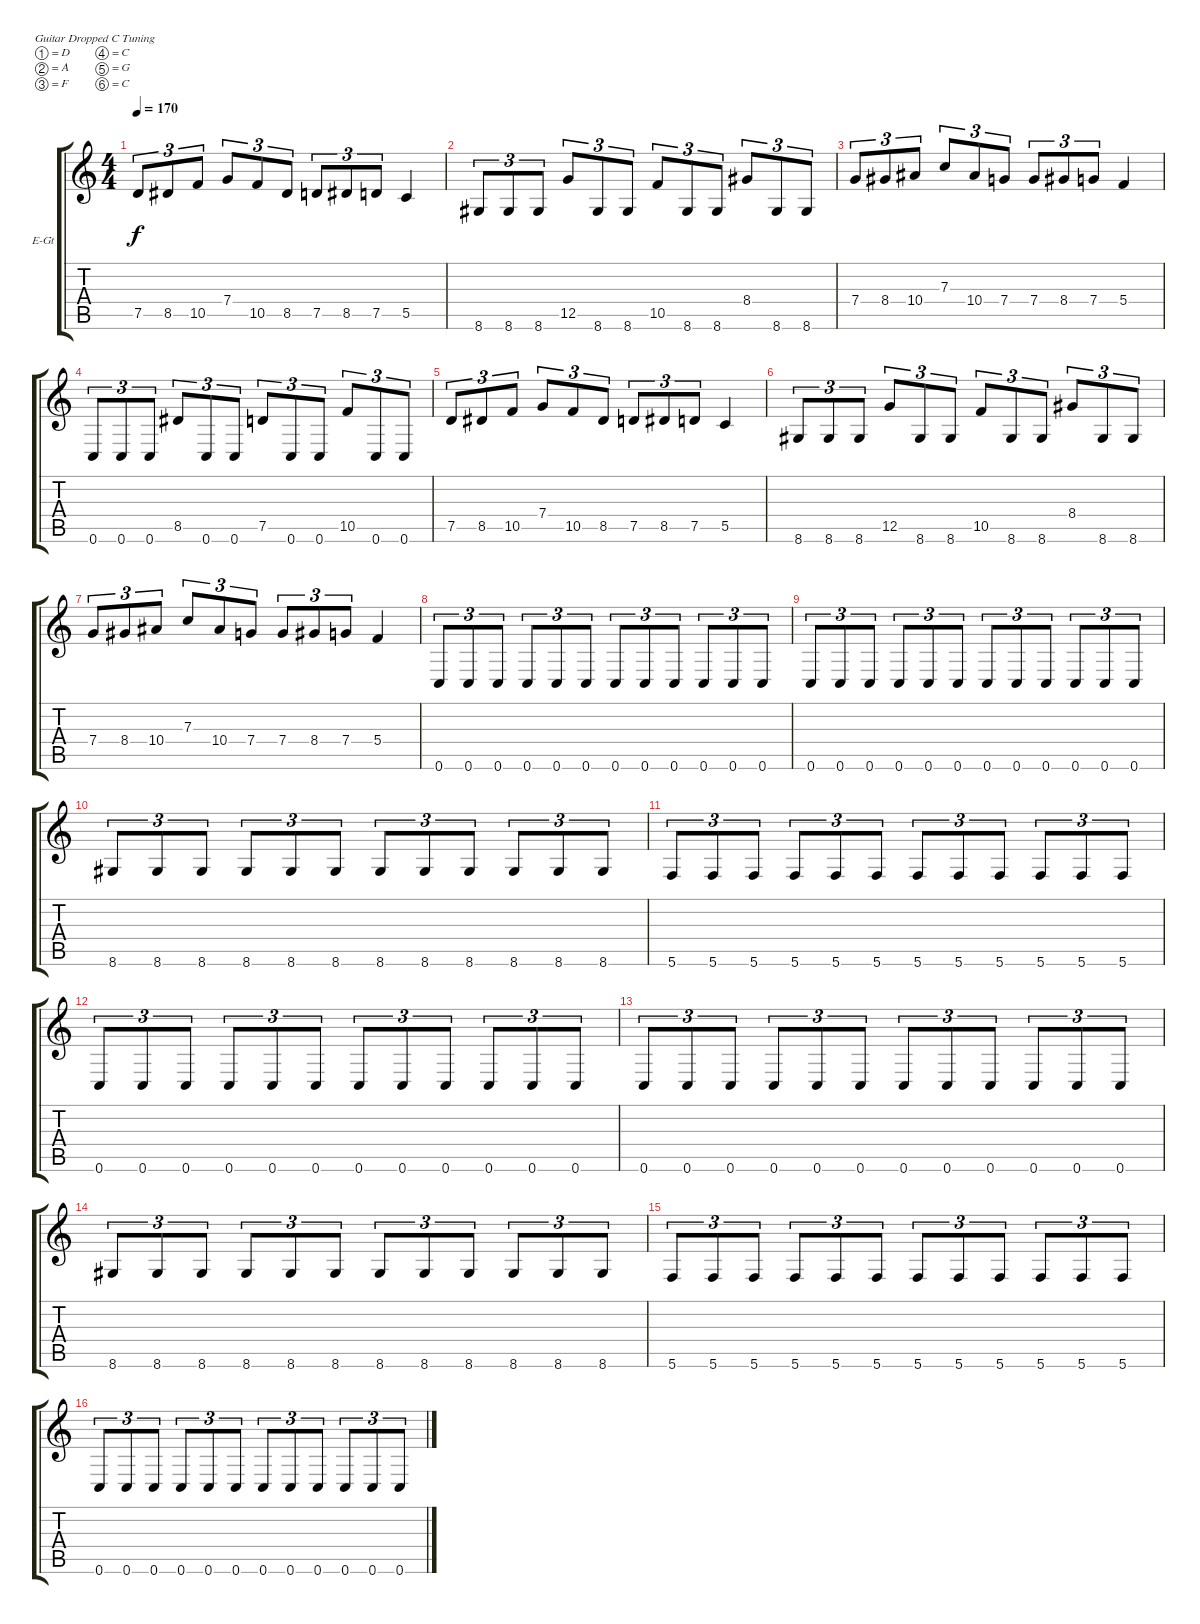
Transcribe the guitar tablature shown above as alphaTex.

\bracketExtendMode groupsimilarinstruments
\firstSystemTrackNameOrientation horizontal
\otherSystemsTrackNameOrientation horizontal
\track ("Track 2" "E-Gt") {instrument distortionguitar}
\staff {score tabs}
\tuning (D4 A3 F3 C3 G2 C2)
\ts (4 4)
\tempo 170
\clef g2
\ks c
7.5.8{tu (3 2) dy f} 8.5.8{tu (3 2)} 10.5.8{tu (3 2)} 7.4.8{tu (3 2)} 10.5.8{tu (3 2)} 8.5.8{tu (3 2)} 7.5.8{tu (3 2)} 8.5.8{tu (3 2)} 7.5.8{tu (3 2)} 5.5.4 |
8.6.8{tu (3 2)} 8.6.8{tu (3 2)} 8.6.8{tu (3 2)} 12.5.8{tu (3 2)} 8.6.8{tu (3 2)} 8.6.8{tu (3 2)} 10.5.8{tu (3 2)} 8.6.8{tu (3 2)} 8.6.8{tu (3 2)} 8.4.8{tu (3 2)} 8.6.8{tu (3 2)} 8.6.8{tu (3 2)} |
7.4.8{tu (3 2)} 8.4.8{tu (3 2)} 10.4.8{tu (3 2)} 7.3.8{tu (3 2)} 10.4.8{tu (3 2)} 7.4.8{tu (3 2)} 7.4.8{tu (3 2)} 8.4.8{tu (3 2)} 7.4.8{tu (3 2)} 5.4.4 |
0.6.8{tu (3 2)} 0.6.8{tu (3 2)} 0.6.8{tu (3 2)} 8.5.8{tu (3 2)} 0.6.8{tu (3 2)} 0.6.8{tu (3 2)} 7.5.8{tu (3 2)} 0.6.8{tu (3 2)} 0.6.8{tu (3 2)} 10.5.8{tu (3 2)} 0.6.8{tu (3 2)} 0.6.8{tu (3 2)} |
7.5.8{tu (3 2)} 8.5.8{tu (3 2)} 10.5.8{tu (3 2)} 7.4.8{tu (3 2)} 10.5.8{tu (3 2)} 8.5.8{tu (3 2)} 7.5.8{tu (3 2)} 8.5.8{tu (3 2)} 7.5.8{tu (3 2)} 5.5.4 |
8.6.8{tu (3 2)} 8.6.8{tu (3 2)} 8.6.8{tu (3 2)} 12.5.8{tu (3 2)} 8.6.8{tu (3 2)} 8.6.8{tu (3 2)} 10.5.8{tu (3 2)} 8.6.8{tu (3 2)} 8.6.8{tu (3 2)} 8.4.8{tu (3 2)} 8.6.8{tu (3 2)} 8.6.8{tu (3 2)} |
7.4.8{tu (3 2)} 8.4.8{tu (3 2)} 10.4.8{tu (3 2)} 7.3.8{tu (3 2)} 10.4.8{tu (3 2)} 7.4.8{tu (3 2)} 7.4.8{tu (3 2)} 8.4.8{tu (3 2)} 7.4.8{tu (3 2)} 5.4.4 |
0.6.8{tu (3 2)} 0.6.8{tu (3 2)} 0.6.8{tu (3 2)} 0.6.8{tu (3 2)} 0.6.8{tu (3 2)} 0.6.8{tu (3 2)} 0.6.8{tu (3 2)} 0.6.8{tu (3 2)} 0.6.8{tu (3 2)} 0.6.8{tu (3 2)} 0.6.8{tu (3 2)} 0.6.8{tu (3 2)} |
0.6.8{tu (3 2)} 0.6.8{tu (3 2)} 0.6.8{tu (3 2)} 0.6.8{tu (3 2)} 0.6.8{tu (3 2)} 0.6.8{tu (3 2)} 0.6.8{tu (3 2)} 0.6.8{tu (3 2)} 0.6.8{tu (3 2)} 0.6.8{tu (3 2)} 0.6.8{tu (3 2)} 0.6.8{tu (3 2)} |
8.6.8{tu (3 2)} 8.6.8{tu (3 2)} 8.6.8{tu (3 2)} 8.6.8{tu (3 2)} 8.6.8{tu (3 2)} 8.6.8{tu (3 2)} 8.6.8{tu (3 2)} 8.6.8{tu (3 2)} 8.6.8{tu (3 2)} 8.6.8{tu (3 2)} 8.6.8{tu (3 2)} 8.6.8{tu (3 2)} |
5.6.8{tu (3 2)} 5.6.8{tu (3 2)} 5.6.8{tu (3 2)} 5.6.8{tu (3 2)} 5.6.8{tu (3 2)} 5.6.8{tu (3 2)} 5.6.8{tu (3 2)} 5.6.8{tu (3 2)} 5.6.8{tu (3 2)} 5.6.8{tu (3 2)} 5.6.8{tu (3 2)} 5.6.8{tu (3 2)} |
0.6.8{tu (3 2)} 0.6.8{tu (3 2)} 0.6.8{tu (3 2)} 0.6.8{tu (3 2)} 0.6.8{tu (3 2)} 0.6.8{tu (3 2)} 0.6.8{tu (3 2)} 0.6.8{tu (3 2)} 0.6.8{tu (3 2)} 0.6.8{tu (3 2)} 0.6.8{tu (3 2)} 0.6.8{tu (3 2)} |
0.6.8{tu (3 2)} 0.6.8{tu (3 2)} 0.6.8{tu (3 2)} 0.6.8{tu (3 2)} 0.6.8{tu (3 2)} 0.6.8{tu (3 2)} 0.6.8{tu (3 2)} 0.6.8{tu (3 2)} 0.6.8{tu (3 2)} 0.6.8{tu (3 2)} 0.6.8{tu (3 2)} 0.6.8{tu (3 2)} |
8.6.8{tu (3 2)} 8.6.8{tu (3 2)} 8.6.8{tu (3 2)} 8.6.8{tu (3 2)} 8.6.8{tu (3 2)} 8.6.8{tu (3 2)} 8.6.8{tu (3 2)} 8.6.8{tu (3 2)} 8.6.8{tu (3 2)} 8.6.8{tu (3 2)} 8.6.8{tu (3 2)} 8.6.8{tu (3 2)} |
5.6.8{tu (3 2)} 5.6.8{tu (3 2)} 5.6.8{tu (3 2)} 5.6.8{tu (3 2)} 5.6.8{tu (3 2)} 5.6.8{tu (3 2)} 5.6.8{tu (3 2)} 5.6.8{tu (3 2)} 5.6.8{tu (3 2)} 5.6.8{tu (3 2)} 5.6.8{tu (3 2)} 5.6.8{tu (3 2)} |
0.6.8{tu (3 2)} 0.6.8{tu (3 2)} 0.6.8{tu (3 2)} 0.6.8{tu (3 2)} 0.6.8{tu (3 2)} 0.6.8{tu (3 2)} 0.6.8{tu (3 2)} 0.6.8{tu (3 2)} 0.6.8{tu (3 2)} 0.6.8{tu (3 2)} 0.6.8{tu (3 2)} 0.6.8{tu (3 2)}
